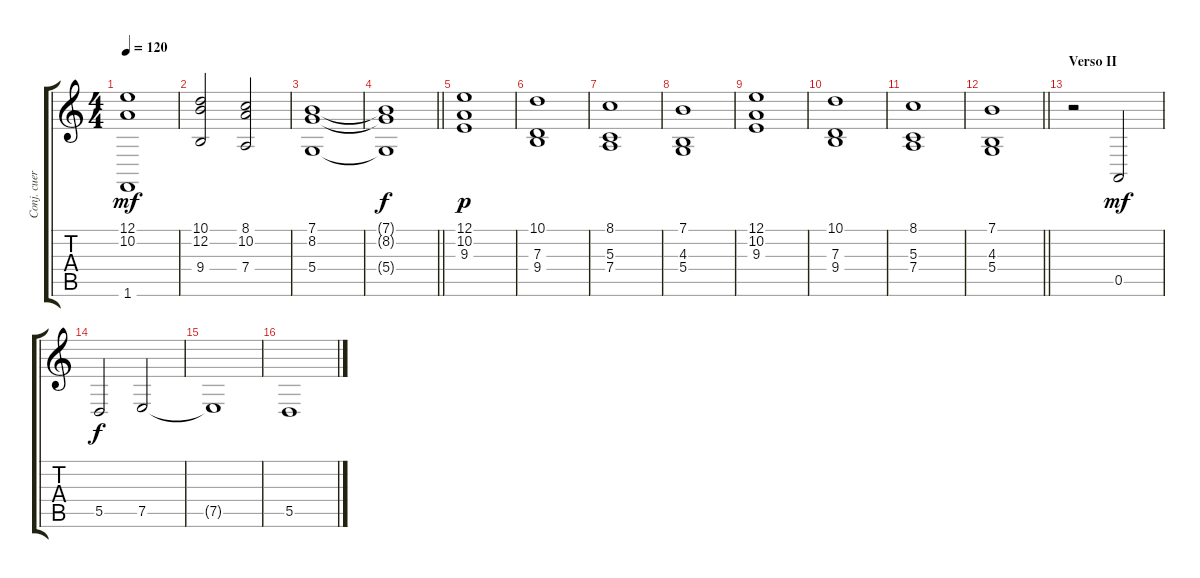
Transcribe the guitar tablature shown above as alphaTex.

\track ("Conj. cuerdas" "Conj. cuer") {instrument stringensemble1}
\staff {score tabs}
\tuning (E4 B3 G3 D3 A2 E2) {hide}
\ts (4 4)
\tempo 120
\clef g2
\ks c
(12.1 10.2 1.6).1{dy mf} |
(10.1 12.2 9.4).2 (8.1 10.2 7.4).2 |
(7.1 8.2 5.4).1 |
\barLineRight lightlight
(7.1{t} 8.2{t} 5.4{t}).1{dy f} |
(12.1 10.2 9.3).1{dy p} |
(10.1 7.3 9.4).1 |
(8.1 5.3 7.4).1 |
(7.1 4.3 5.4).1 |
(12.1 10.2 9.3).1 |
(10.1 7.3 9.4).1 |
(8.1 5.3 7.4).1 |
\barLineRight lightlight
(7.1 4.3 5.4).1 |
\section ("" "Verso II")
r.2{instrument stringensemble1} 0.5.2{dy mf} |
5.5.2{dy f} 7.5.2 |
7.5{t}.1 |
5.5.1
